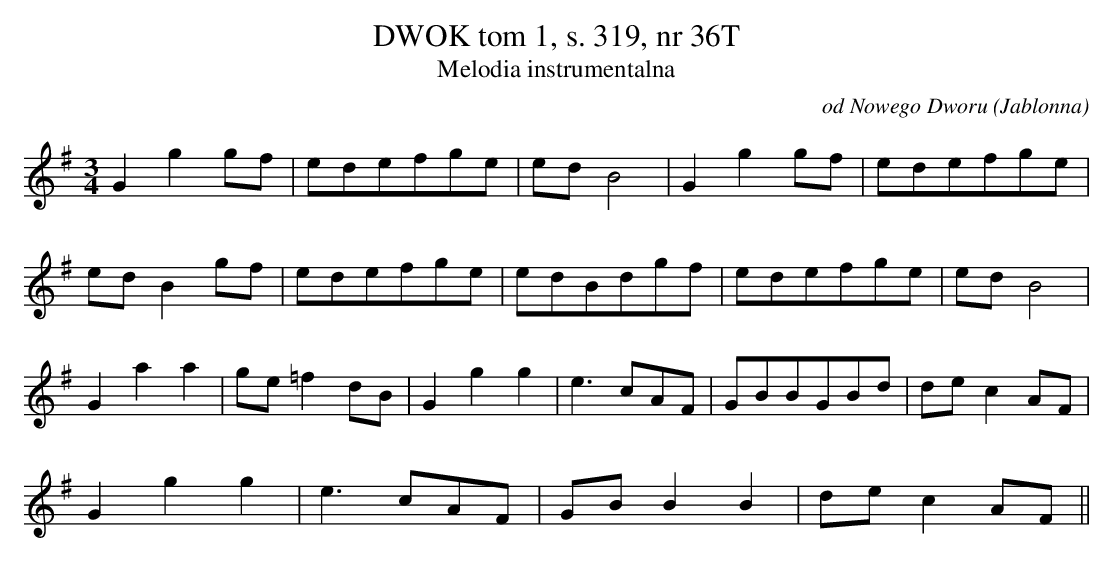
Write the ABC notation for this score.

X:1
T: DWOK tom 1, s. 319, nr 36T
T: Melodia instrumentalna
O: od Nowego Dworu (Jablonna)
M: 3/4
L: 1/8
K: G
G2g2gf | edefge | edB4 | G2g2gf | edefge |
edB2gf | edefge | edBdgf | edefge | edB4 |
G2a2a2 | ge=f2dB | G2g2g2 | e3cAF | GBBGBd | dec2AF |
G2g2g2 | e3cAF | GBB2B2 | dec2AF||
